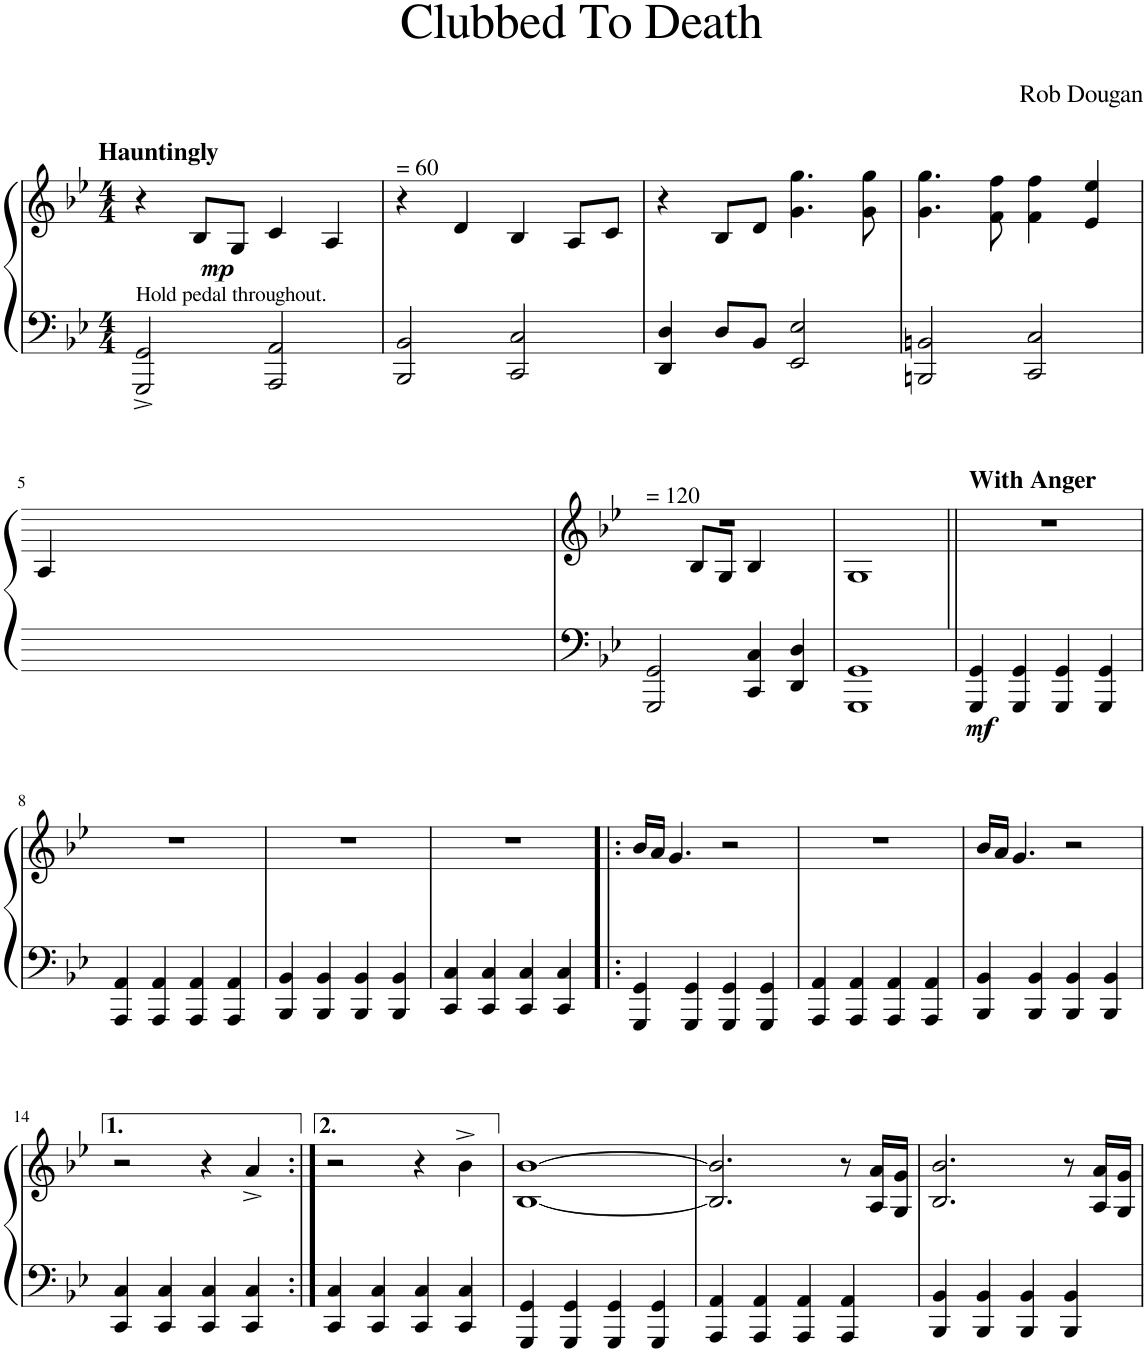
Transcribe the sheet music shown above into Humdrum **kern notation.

**kern	**kern	**dynam
*part1	*part1	*part1
*staff2	*staff1	*staff1/2
*I"Piano	*	*
*I'Pno	*	*
*clefF4	*clefG2	*
*k[b-e-]	*k[b-e-]	*
*M4/4	*M4/4	*
=1	=1	=1
!	!LO:TX:a:B:t=Hauntingly	!
!LO:TX:a:t=Hold pedal throughout.	!	!
!	!	!LO:DY:b
2GGG/^ 2GG/^	4r	mp
.	8B-/L	.
.	8G/J	.
2AAA/ 2AA/	4c/	.
.	4A/	.
=2	=2	=2
!	!LO:TX:a:t== 60	!
2BBB-/ 2BB-/	4r	.
.	4d/	.
2CC/ 2C/	4B-/	.
.	8A/L	.
.	8c/J	.
=3	=3	=3
4DD/ 4D/	4r	.
8D/L	8B-/L	.
8BB-/J	8d/J	.
2EE-/ 2E-/	4.g\ 4.gg\	.
.	8g\ 8gg\	.
=4	=4	=4
2BBBn/ 2BBn/	4.g\ 4.gg\	.
.	8f\ 8ff\	.
2CC/ 2C/	4f\ 4ff\	.
.	4e-/ 4ee-/	.
!!LO:LB:g=z
=5	=5	=5
0.ryy	4A/	.
.	1..ryy	.
!	!LO:TX:a:t== 120	!
2GGG/ 2GG/	1r	.
4CC/ 4C/	.	.
4DD/ 4D/	.	.
2ryy	8B-/L	.
.	8G/J	.
.	4B-/	.
=6	=6	=6
1GGG 1GG	1G	.
=7||	=7||	=7||
!	!LO:TX:a:B:t=With Anger	!
!	!	!LO:DY:b=2
4GGG/ 4GG/	1r	mf
4GGG/ 4GG/	.	.
4GGG/ 4GG/	.	.
4GGG/ 4GG/	.	.
!!LO:LB:g=z
=8	=8	=8
4AAA/ 4AA/	1r	.
4AAA/ 4AA/	.	.
4AAA/ 4AA/	.	.
4AAA/ 4AA/	.	.
=9	=9	=9
4BBB-/ 4BB-/	1r	.
4BBB-/ 4BB-/	.	.
4BBB-/ 4BB-/	.	.
4BBB-/ 4BB-/	.	.
=10	=10	=10
4CC/ 4C/	1r	.
4CC/ 4C/	.	.
4CC/ 4C/	.	.
4CC/ 4C/	.	.
=11!|:	=11!|:	=11!|:
4GGG/ 4GG/	16b-/LL	.
.	16a/JJ	.
.	4.g/	.
4GGG/ 4GG/	.	.
4GGG/ 4GG/	2r	.
4GGG/ 4GG/	.	.
=12	=12	=12
4AAA/ 4AA/	1r	.
4AAA/ 4AA/	.	.
4AAA/ 4AA/	.	.
4AAA/ 4AA/	.	.
=13	=13	=13
4BBB-/ 4BB-/	16b-/LL	.
.	16a/JJ	.
.	4.g/	.
4BBB-/ 4BB-/	.	.
4BBB-/ 4BB-/	2r	.
4BBB-/ 4BB-/	.	.
!!LO:LB:g=z
=14	=14	=14
4CC/ 4C/	2r	.
4CC/ 4C/	.	.
4CC/ 4C/	4r	.
4CC/ 4C/	4a^/	.
=15:|!	=15:|!	=15:|!
4CC/ 4C/	2r	.
4CC/ 4C/	.	.
4CC/ 4C/	4r	.
4CC/ 4C/	4b-^\	.
=16	=16	=16
4GGG/ 4GG/	[1B- [1b-	.
4GGG/ 4GG/	.	.
4GGG/ 4GG/	.	.
4GGG/ 4GG/	.	.
=17	=17	=17
4AAA/ 4AA/	2.B-/] 2.b-/]	.
4AAA/ 4AA/	.	.
4AAA/ 4AA/	.	.
4AAA/ 4AA/	8r	.
.	16A/ 16a/LL	.
.	16G/ 16g/JJ	.
=18	=18	=18
4BBB-/ 4BB-/	2.B-/ 2.b-/	.
4BBB-/ 4BB-/	.	.
4BBB-/ 4BB-/	.	.
4BBB-/ 4BB-/	8r	.
.	16A/ 16a/LL	.
.	16G/ 16g/JJ	.
=	=	=
*-	*-	*-
